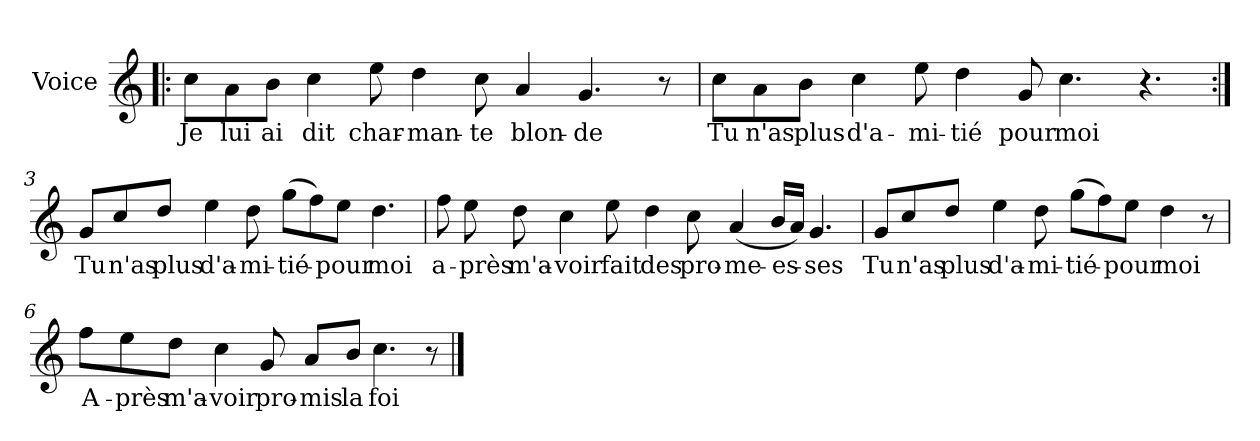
**kern	**text
*part1	*part1
*staff1	*staff1
*I"Voice	*
*I'V	*
*clefG2	*
*k[]	*
*C:	*
=1!|:	=1!|:
8cc\L	Je
8a\	lui
8b\J	ai
4cc\	dit
8ee\	char-
4dd\	-man-
8cc\	-te
4a/	blon-
4.g/	-de
8r	.
=2	=2
8cc\L	Tu
8a\	n'as
8b\J	plus
4cc\	d'a-
8ee\	-mi-
4dd\	-tié
8g/	pour
4.cc\	moi
4.r	.
!!LO:LB:g=z
=3:|!	=3:|!
8g/L	Tu
8cc/	n'as
8dd/J	plus
4ee\	d'a-
8dd\	-mi-
(>8gg\L	-tié-
8ff\)	.
8ee\J	-pour
4.dd\	moi
=4	=4
8ff\	a-
8ee\	-près
8dd\	m'a-
4cc\	-voir
8ee\	fait
4dd\	des
8cc\	pro-
(<4a/	-me-
16b/LL	.
16a/JJ)	-es-
4.g/	-ses
!!LO:LB:g=z
=5	=5
8g/L	Tu
8cc/	n'as
8dd/J	plus
4ee\	d'a-
8dd\	-mi-
(>8gg\L	-tié-
8ff\)	.
8ee\J	-pour
4dd\	moi
8r	.
=6	=6
8ff\L	A-
8ee\	-près
8dd\J	m'a-
4cc\	-voir
8g/	pro-
8a/L	-mis
8b/J	la
4.cc\	foi
8r	.
==	==
*-	*-
